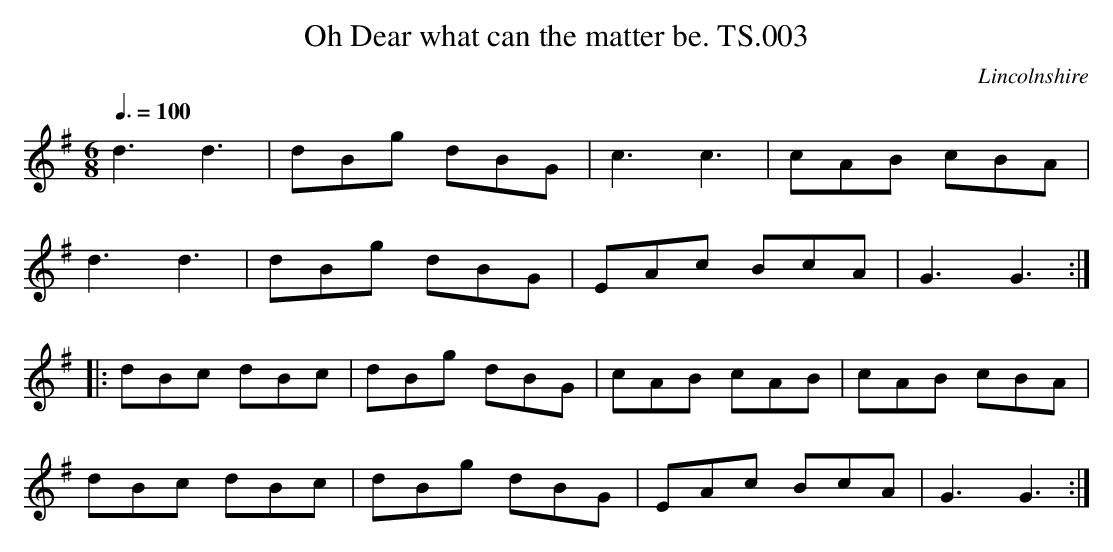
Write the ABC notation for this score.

X:1
T:Oh Dear what can the matter be. TS.003
L:1/8
M:6/8
O:Lincolnshire
Q:3/8=100
K:G
d3d3|dBg dBG|c3c3|cAB cBA|!
d3d3|dBg dBG|EAc BcA|G3G3:|!
|:dBc dBc|dBg dBG|cAB cAB|cAB cBA|!
dBc dBc|dBg dBG|EAc BcA|G3G3:|]
